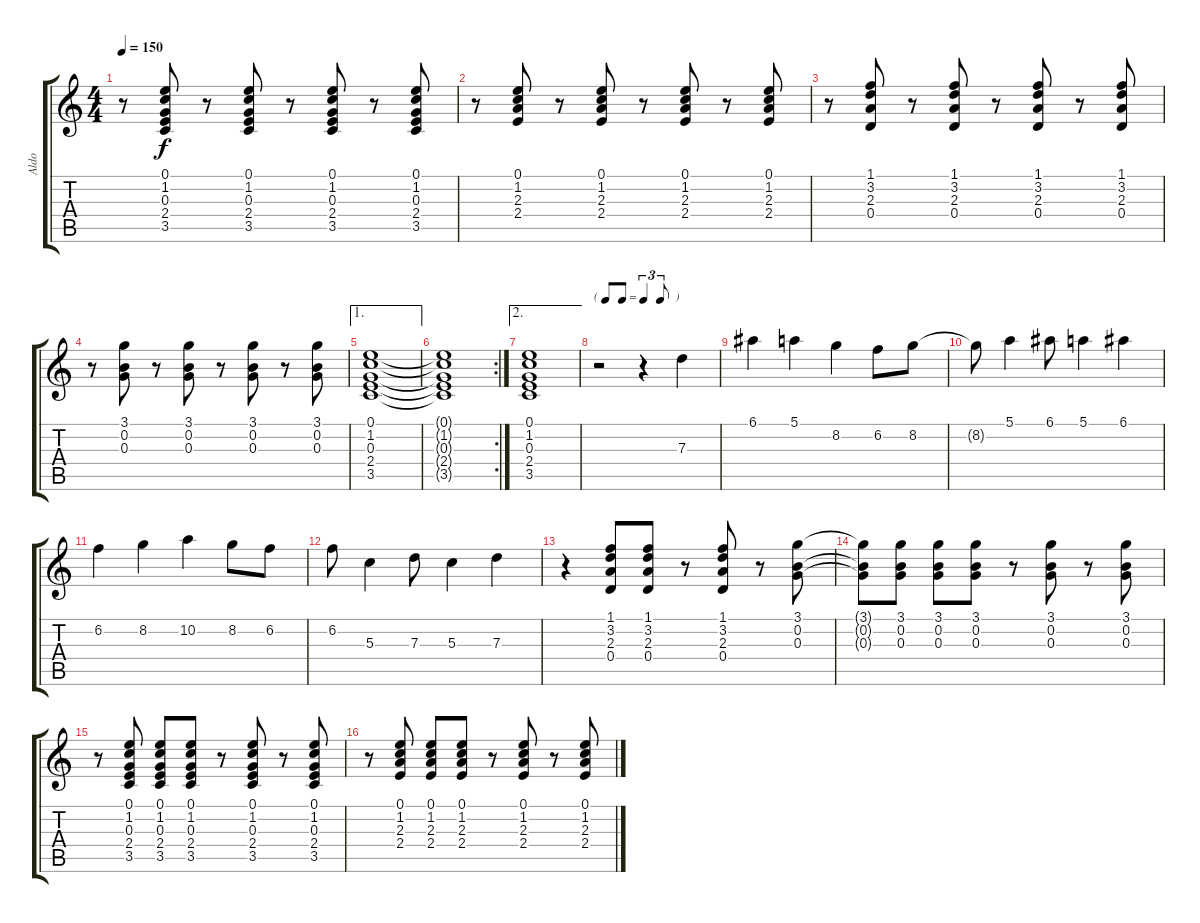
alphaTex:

\track ("Aldo" "Aldo") {instrument electricguitarclean}
\staff {score tabs}
\tuning (E4 B3 G3 D3 A2 E2) {hide}
\ts (4 4)
\tempo 150
\clef g2
\ks c
r.8{dy f} (0.1 1.2 0.3 2.4 3.5).8 r.8 (0.1 1.2 0.3 2.4 3.5).8 r.8 (0.1 1.2 0.3 2.4 3.5).8 r.8 (0.1 1.2 0.3 2.4 3.5).8 |
r.8 (0.1 1.2 2.3 2.4).8 r.8 (0.1 1.2 2.3 2.4).8 r.8 (0.1 1.2 2.3 2.4).8 r.8 (0.1 1.2 2.3 2.4).8 |
r.8 (1.1 3.2 2.3 0.4).8 r.8 (1.1 3.2 2.3 0.4).8 r.8 (1.1 3.2 2.3 0.4).8 r.8 (1.1 3.2 2.3 0.4).8 |
r.8 (3.1 0.2 0.3).8 r.8 (3.1 0.2 0.3).8 r.8 (3.1 0.2 0.3).8 r.8 (3.1 0.2 0.3).8 |
\ae 1
(0.1 1.2 0.3 2.4 3.5).1 |
\rc 2
(0.1{t} 1.2{t} 0.3{t} 2.4{t} 3.5{t}).1 |
\ae 2
(0.1 1.2 0.3 2.4 3.5).1 |
\tf triplet8th
r.2 r.4 7.3.4 |
6.1.4 5.1.4 8.2.4 6.2.8 8.2.8 |
8.2{t}.8 5.1.4 6.1.8 5.1.4 6.1.4 |
6.2.4 8.2.4 10.2.4 8.2.8 6.2.8 |
6.2.8 5.3.4 7.3.8 5.3.4 7.3.4 |
r.4 (1.1 3.2 2.3 0.4).8 (1.1 3.2 2.3 0.4).8 r.8 (1.1 3.2 2.3 0.4).8 r.8 (3.1 0.2 0.3).8 |
(3.1{t} 0.2{t} 0.3{t}).8 (3.1 0.2 0.3).8 (3.1 0.2 0.3).8 (3.1 0.2 0.3).8 r.8 (3.1 0.2 0.3).8 r.8 (3.1 0.2 0.3).8 |
r.8 (0.1 1.2 0.3 2.4 3.5).8 (0.1 1.2 0.3 2.4 3.5).8 (0.1 1.2 0.3 2.4 3.5).8 r.8 (0.1 1.2 0.3 2.4 3.5).8 r.8 (0.1 1.2 0.3 2.4 3.5).8 |
r.8 (0.1 1.2 2.3 2.4).8 (0.1 1.2 2.3 2.4).8 (0.1 1.2 2.3 2.4).8 r.8 (0.1 1.2 2.3 2.4).8 r.8 (0.1 1.2 2.3 2.4).8
